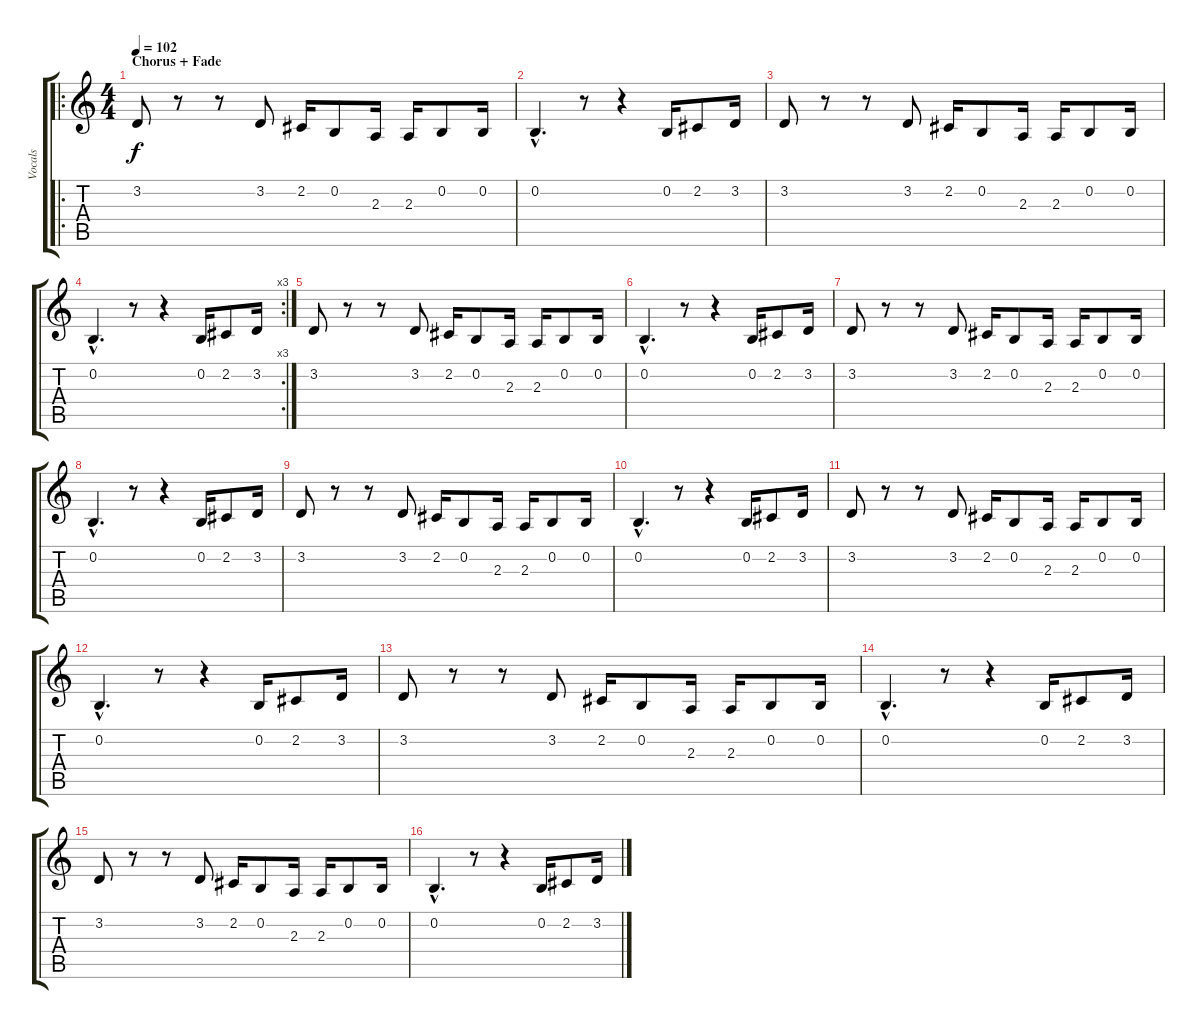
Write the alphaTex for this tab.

\track ("Vocals" "Vocals") {instrument oboe}
\staff {score tabs}
\tuning (E4 B3 G3 D3 A2 E2) {hide}
\ro
\ts (4 4)
\section ("" "Chorus + Fade")
\tempo 102
\clef g2
\ks c
3.2.8{dy f} r.8 r.8 3.2.8 2.2.16 0.2.8 2.3.16 2.3.16 0.2.8 0.2.16 |
0.2{hac}.4{d} r.8 r.4 0.2.16 2.2.8 3.2.16 |
3.2.8 r.8 r.8 3.2.8 2.2.16 0.2.8 2.3.16 2.3.16 0.2.8 0.2.16 |
\rc 3
0.2{hac}.4{d} r.8 r.4 0.2.16 2.2.8 3.2.16 |
3.2.8 r.8 r.8 3.2.8 2.2.16 0.2.8 2.3.16 2.3.16 0.2.8 0.2.16 |
0.2{hac}.4{d} r.8 r.4 0.2.16 2.2.8 3.2.16 |
3.2.8 r.8 r.8 3.2.8 2.2.16 0.2.8 2.3.16 2.3.16 0.2.8 0.2.16 |
0.2{hac}.4{d} r.8 r.4 0.2.16 2.2.8 3.2.16 |
3.2.8 r.8 r.8 3.2.8 2.2.16 0.2.8 2.3.16 2.3.16 0.2.8 0.2.16 |
0.2{hac}.4{d} r.8 r.4 0.2.16 2.2.8 3.2.16 |
3.2.8 r.8 r.8 3.2.8 2.2.16 0.2.8 2.3.16 2.3.16 0.2.8 0.2.16 |
0.2{hac}.4{d} r.8 r.4 0.2.16 2.2.8 3.2.16 |
3.2.8 r.8 r.8 3.2.8 2.2.16 0.2.8 2.3.16 2.3.16 0.2.8 0.2.16 |
0.2{hac}.4{d} r.8 r.4 0.2.16 2.2.8 3.2.16 |
3.2.8 r.8 r.8 3.2.8 2.2.16 0.2.8 2.3.16 2.3.16 0.2.8 0.2.16 |
0.2{hac}.4{d} r.8 r.4 0.2.16 2.2.8 3.2.16
